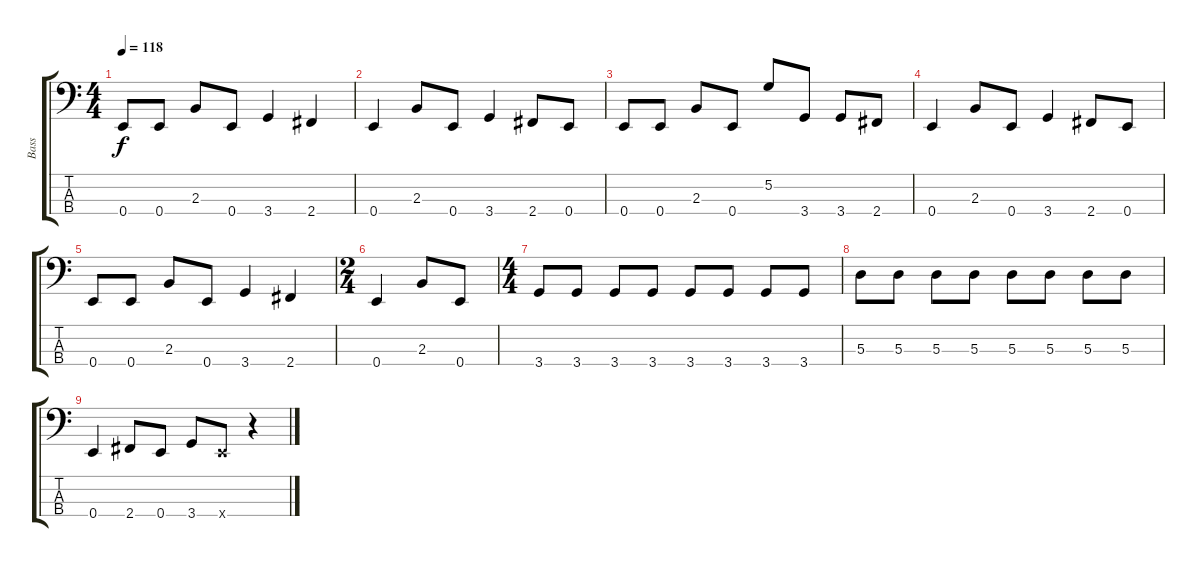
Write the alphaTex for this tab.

\track ("Bass" "Bass") {instrument electricbassfinger}
\staff {score tabs}
\tuning (G2 D2 A1 E1) {hide}
\ts (4 4)
\tempo 118
\clef f4
\ks c
0.4.8{dy f} 0.4.8 2.3.8 0.4.8 3.4.4 2.4.4 |
0.4.4 2.3.8 0.4.8 3.4.4 2.4.8 0.4.8 |
0.4.8 0.4.8 2.3.8 0.4.8 5.2.8 3.4.8 3.4.8 2.4.8 |
0.4.4 2.3.8 0.4.8 3.4.4 2.4.8 0.4.8 |
0.4.8 0.4.8 2.3.8 0.4.8 3.4.4 2.4.4 |
\ts (2 4)
0.4.4 2.3.8 0.4.8 |
\ts (4 4)
3.4.8 3.4.8 3.4.8 3.4.8 3.4.8 3.4.8 3.4.8 3.4.8 |
5.3.8 5.3.8 5.3.8 5.3.8 5.3.8 5.3.8 5.3.8 5.3.8 |
0.4.4 2.4.8 0.4.8 3.4.8 0.4{x}.8 r.4
